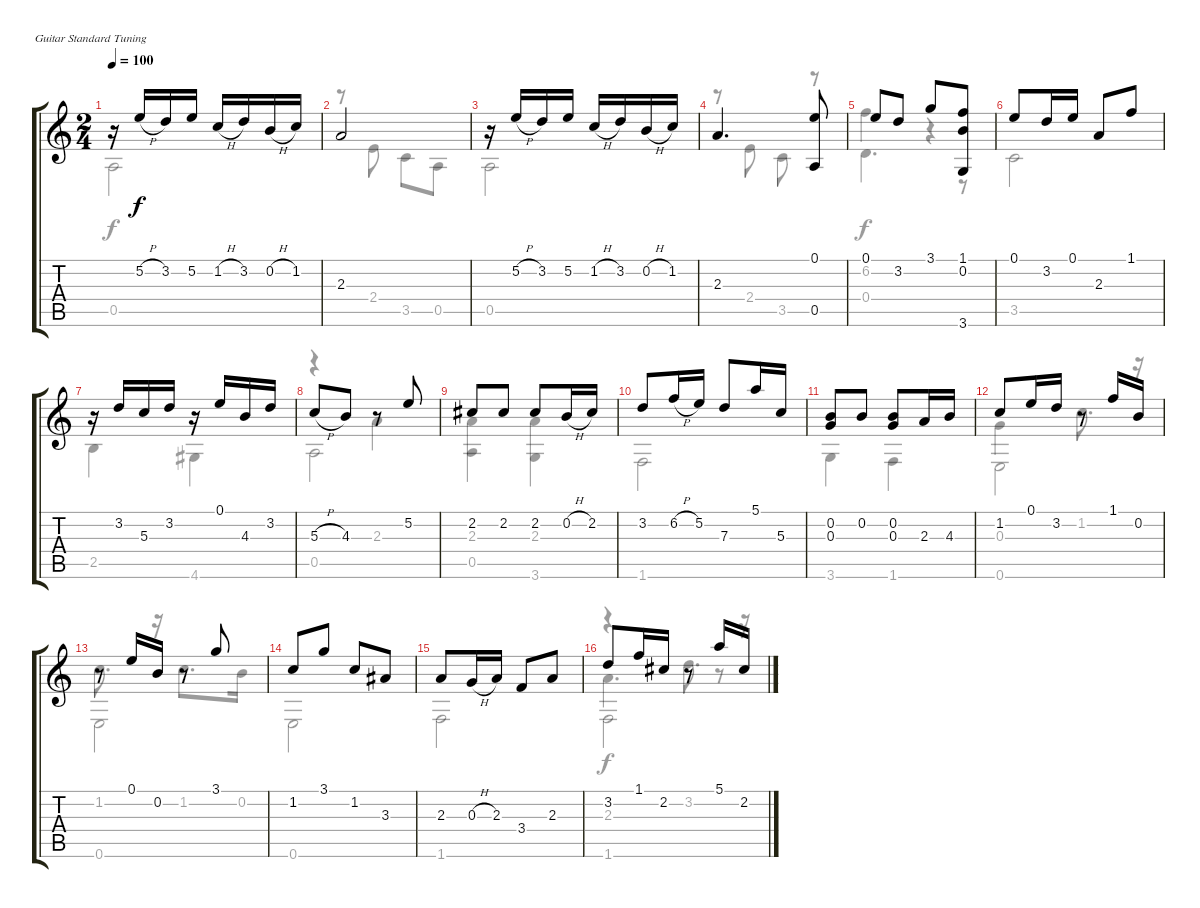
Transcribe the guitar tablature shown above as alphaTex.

\bracketExtendMode groupsimilarinstruments
\firstSystemTrackNameOrientation horizontal
\otherSystemsTrackNameOrientation horizontal
\track "" {instrument acousticguitarnylon}
\staff {score tabs}
\tuning (E4 B3 G3 D3 A2 E2)
\voice
\ts (2 4)
\tempo 100
\clef g2
\ks aminor
r.16{dy f instrument acousticguitarnylon} 5.2{h}.16 3.2.16 5.2.16 1.2{h}.16 3.2.16 0.2{h}.16 1.2.16 |
2.3.2 |
r.16 5.2{h}.16 3.2.16 5.2.16 1.2{h}.16 3.2.16 0.2{h}.16 1.2.16 |
2.3.4{d} (0.1 0.5).8 |
0.1.8 3.2.8 3.1.8 (1.1 0.2 3.6).8 |
0.1.8 3.2.16 0.1.16 2.3.8 1.1.8 |
r.16 3.2.16 5.3.16 3.2.16 r.16 0.1.16 4.3.16 3.2.16 |
5.3{h}.8 4.3.8 r.8 5.2.8 |
2.2.8 2.2.8 2.2.8 0.2{h}.16 2.2.16 |
3.2.8 6.2{h}.16 5.2.16 7.3.8 5.1.16 5.3.16 |
(0.2 0.3).8 0.2.8 (0.2 0.3).8 2.3.16 4.3.16 |
1.2.8 0.1.16 3.2.16 r.8 1.1.16 0.2.16 |
r.8 0.1.16 0.2.16 r.8 3.1.8 |
1.2.8 3.1.8 1.2.8 3.3.8 |
2.3.8 0.3{h}.16 2.3.16 3.4.8 2.3.8 |
3.2.8 1.1.16 2.2.16 r.8 5.1.16 2.2.16
\voice
\clef g2
\ottava regular
\simile none
\ks aminor
0.5.2{dy f} |
r.8 2.4.8 3.5.8 0.5.8 |
0.5.2 |
r.8 2.4.8 3.5.8 r.8 |
6.2.4 r.4 |
3.5.2 |
2.5.4 4.6.4 |
r.4 2.3.4 |
(2.3 0.5).4 (2.3 3.6).4 |
1.6.2 |
3.6.4 1.6.4 |
0.3.4 1.2.8{d} r.16 |
1.2.8{d} r.16 1.2.8{d} 0.2.16 |
0.6.2 |
1.6.2 |
r.4 3.2.8{d} r.16
\voice
\clef g2
\ottava regular
\simile none
\ks aminor
|
|
|
|
0.4.4{d} r.8 |
|
|
0.5.2 |
|
|
|
0.6.2 |
0.6.2 |
|
|
2.3.4{d} r.8
\voice
\clef g2
\ottava regular
\simile none
\ks aminor
|
|
|
|
|
|
|
|
|
|
|
|
|
|
|
1.6.2
